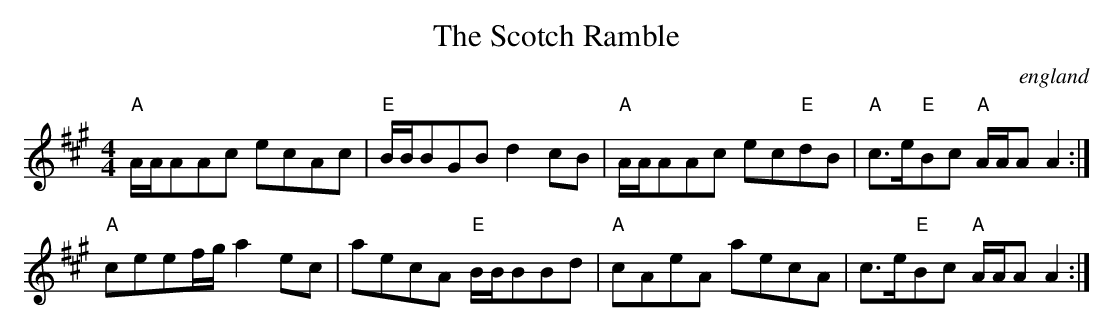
X:1
T:The Scotch Ramble
O:england
M:4/4
L:1/4
K:A
"A"A/4A/4A/2A/2c/2 e/2c/2A/2c/2|"E"B/4B/4B/2G/2B/2 dc/2B/2|\
"A"A/4A/4A/2A/2c/2 e/2c/2"E"d/2B/2|"A"c3/4e/4"E"B/2c/2 "A"A/4A/4A/2A:|
"A"c/2e/2e/2f/4g/4 ae/2c/2|a/2e/2c/2A/2 "E"B/4B/4B/2B/2d/2|\
"A"c/2A/2e/2A/2 a/2e/2c/2A/2|c3/4e/4"E"B/2c/2 "A"A/4A/4A/2A:|
